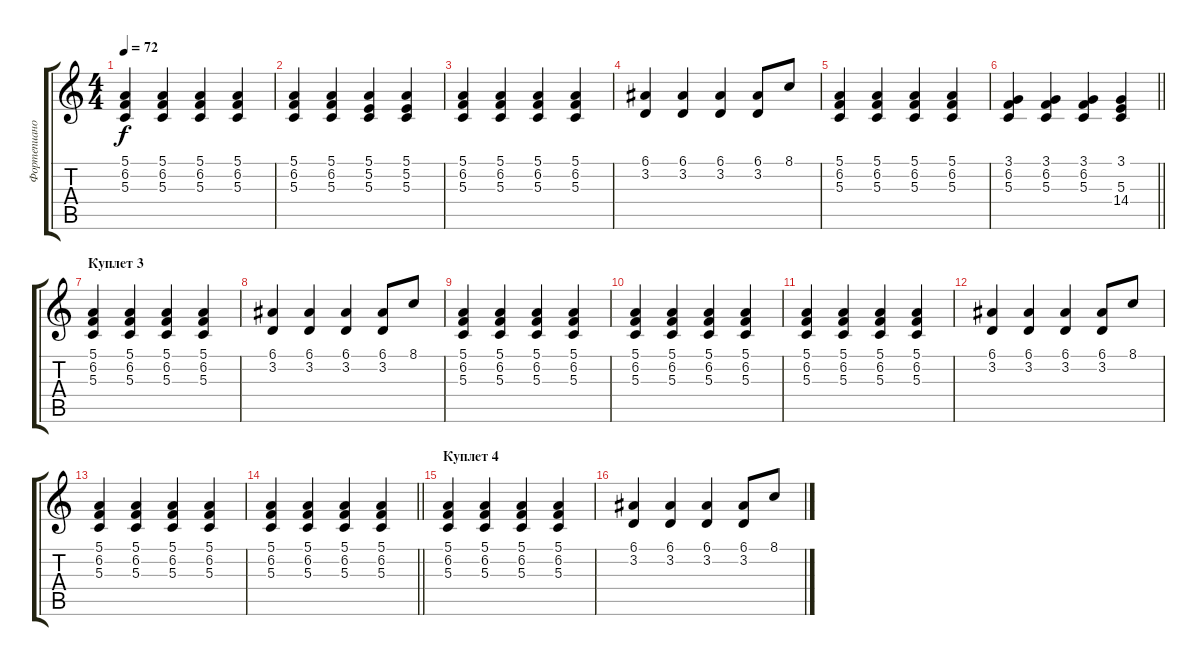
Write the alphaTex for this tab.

\track ("Фортепиано (п.р.)" "Фортепиано") {instrument acousticgrandpiano}
\staff {score tabs}
\tuning (E4 B3 G3 D3 A2 E2) {hide}
\ts (4 4)
\tempo 72
\clef g2
\ks c
(5.1 6.2 5.3).4{dy f} (5.1 6.2 5.3).4 (5.1 6.2 5.3).4 (5.1 6.2 5.3).4 |
(5.1 6.2 5.3).4 (5.1 6.2 5.3).4 (5.1 5.2 5.3).4 (5.1 5.2 5.3).4 |
(5.1 6.2 5.3).4 (5.1 6.2 5.3).4 (5.1 6.2 5.3).4 (5.1 6.2 5.3).4 |
(6.1 3.2).4 (6.1 3.2).4 (6.1 3.2).4 (6.1 3.2).8 8.1.8 |
(5.1 6.2 5.3).4 (5.1 6.2 5.3).4 (5.1 6.2 5.3).4 (5.1 6.2 5.3).4 |
\barLineRight lightlight
(3.1 6.2 5.3).4 (3.1 6.2 5.3).4 (3.1 6.2 5.3).4 (3.1 5.3 14.4).4 |
\section ("" "Куплет 3")
(5.1 6.2 5.3).4 (5.1 6.2 5.3).4 (5.1 6.2 5.3).4 (5.1 6.2 5.3).4 |
(6.1 3.2).4 (6.1 3.2).4 (6.1 3.2).4 (6.1 3.2).8 8.1.8 |
(5.1 6.2 5.3).4 (5.1 6.2 5.3).4 (5.1 6.2 5.3).4 (5.1 6.2 5.3).4 |
(5.1 6.2 5.3).4 (5.1 6.2 5.3).4 (5.1 6.2 5.3).4 (5.1 6.2 5.3).4 |
(5.1 6.2 5.3).4 (5.1 6.2 5.3).4 (5.1 6.2 5.3).4 (5.1 6.2 5.3).4 |
(6.1 3.2).4 (6.1 3.2).4 (6.1 3.2).4 (6.1 3.2).8 8.1.8 |
(5.1 6.2 5.3).4 (5.1 6.2 5.3).4 (5.1 6.2 5.3).4 (5.1 6.2 5.3).4 |
\barLineRight lightlight
(5.1 6.2 5.3).4 (5.1 6.2 5.3).4 (5.1 6.2 5.3).4 (5.1 6.2 5.3).4 |
\section ("" "Куплет 4")
(5.1 6.2 5.3).4 (5.1 6.2 5.3).4 (5.1 6.2 5.3).4 (5.1 6.2 5.3).4 |
(6.1 3.2).4 (6.1 3.2).4 (6.1 3.2).4 (6.1 3.2).8 8.1.8
